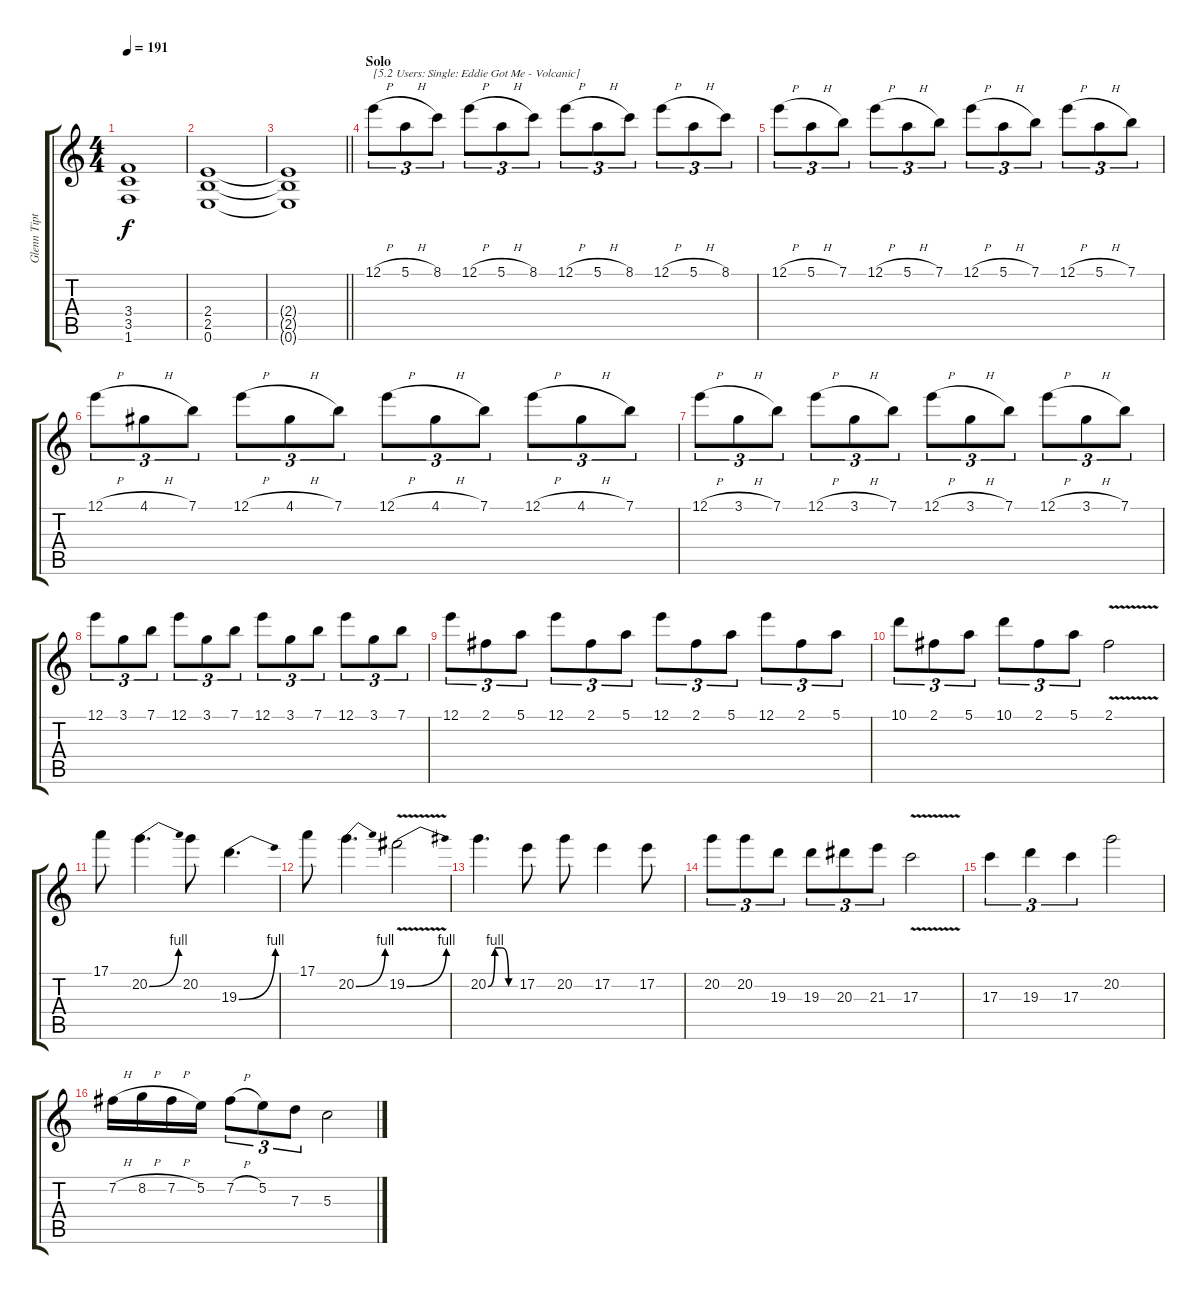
\track ("Glenn Tipton" "Glenn Tipt") {instrument distortionguitar}
\staff {score tabs}
\tuning (E4 B3 G3 D3 A2 E2) {hide}
\ts (4 4)
\tempo 191
\clef g2
\ks c
(3.4 3.5 1.6).1{dy f} |
(2.4 2.5 0.6).1 |
\barLineRight lightlight
(2.4{t} 2.5{t} 0.6{t}).1 |
\section ("" "Solo")
12.1{h}.8{tu (3 2) txt "[5.2 Users: Single: Eddie Got Me - Volcanic]" volume 16 instrument distortionguitar} 5.1{h}.8{tu (3 2)} 8.1.8{tu (3 2)} 12.1{h}.8{tu (3 2)} 5.1{h}.8{tu (3 2)} 8.1.8{tu (3 2)} 12.1{h}.8{tu (3 2)} 5.1{h}.8{tu (3 2)} 8.1.8{tu (3 2)} 12.1{h}.8{tu (3 2)} 5.1{h}.8{tu (3 2)} 8.1.8{tu (3 2)} |
12.1{h}.8{tu (3 2)} 5.1{h}.8{tu (3 2)} 7.1.8{tu (3 2)} 12.1{h}.8{tu (3 2)} 5.1{h}.8{tu (3 2)} 7.1.8{tu (3 2)} 12.1{h}.8{tu (3 2)} 5.1{h}.8{tu (3 2)} 7.1.8{tu (3 2)} 12.1{h}.8{tu (3 2)} 5.1{h}.8{tu (3 2)} 7.1.8{tu (3 2)} |
12.1{h}.8{tu (3 2)} 4.1{h}.8{tu (3 2)} 7.1.8{tu (3 2)} 12.1{h}.8{tu (3 2)} 4.1{h}.8{tu (3 2)} 7.1.8{tu (3 2)} 12.1{h}.8{tu (3 2)} 4.1{h}.8{tu (3 2)} 7.1.8{tu (3 2)} 12.1{h}.8{tu (3 2)} 4.1{h}.8{tu (3 2)} 7.1.8{tu (3 2)} |
12.1{h}.8{tu (3 2)} 3.1{h}.8{tu (3 2)} 7.1.8{tu (3 2)} 12.1{h}.8{tu (3 2)} 3.1{h}.8{tu (3 2)} 7.1.8{tu (3 2)} 12.1{h}.8{tu (3 2)} 3.1{h}.8{tu (3 2)} 7.1.8{tu (3 2)} 12.1{h}.8{tu (3 2)} 3.1{h}.8{tu (3 2)} 7.1.8{tu (3 2)} |
12.1.8{tu (3 2)} 3.1.8{tu (3 2)} 7.1.8{tu (3 2)} 12.1.8{tu (3 2)} 3.1.8{tu (3 2)} 7.1.8{tu (3 2)} 12.1.8{tu (3 2)} 3.1.8{tu (3 2)} 7.1.8{tu (3 2)} 12.1.8{tu (3 2)} 3.1.8{tu (3 2)} 7.1.8{tu (3 2)} |
12.1.8{tu (3 2)} 2.1.8{tu (3 2)} 5.1.8{tu (3 2)} 12.1.8{tu (3 2)} 2.1.8{tu (3 2)} 5.1.8{tu (3 2)} 12.1.8{tu (3 2)} 2.1.8{tu (3 2)} 5.1.8{tu (3 2)} 12.1.8{tu (3 2)} 2.1.8{tu (3 2)} 5.1.8{tu (3 2)} |
10.1.8{tu (3 2)} 2.1.8{tu (3 2)} 5.1.8{tu (3 2)} 10.1.8{tu (3 2)} 2.1.8{tu (3 2)} 5.1.8{tu (3 2)} 2.1{v}.2 |
17.1.8 20.2{be (bend 0 0 60 4)}.4{d} 20.2.8 19.3{be (bend 0 0 60 4)}.4{d} |
17.1.8 20.2{be (bend 0 0 60 4)}.4{d} 19.2{be (bend 0 0 60 4) v}.2 |
20.2{be (custom 0 0 15 4 30 4 45 0 60 0)}.4{d} 17.2.8 20.2.8 17.2.4 17.2.8 |
20.2.8{tu (3 2)} 20.2.8{tu (3 2)} 19.3.8{tu (3 2)} 19.3.8{tu (3 2)} 20.3.8{tu (3 2)} 21.3.8{tu (3 2)} 17.3{v}.2 |
17.3.4{tu (3 2)} 19.3.4{tu (3 2)} 17.3.4{tu (3 2)} 20.2.2 |
7.2{h}.16 8.2{h}.16 7.2{h}.16 5.2.16 7.2{h}.8{tu (3 2)} 5.2{h}.8{tu (3 2)} 7.3.8{tu (3 2)} 5.3.2
